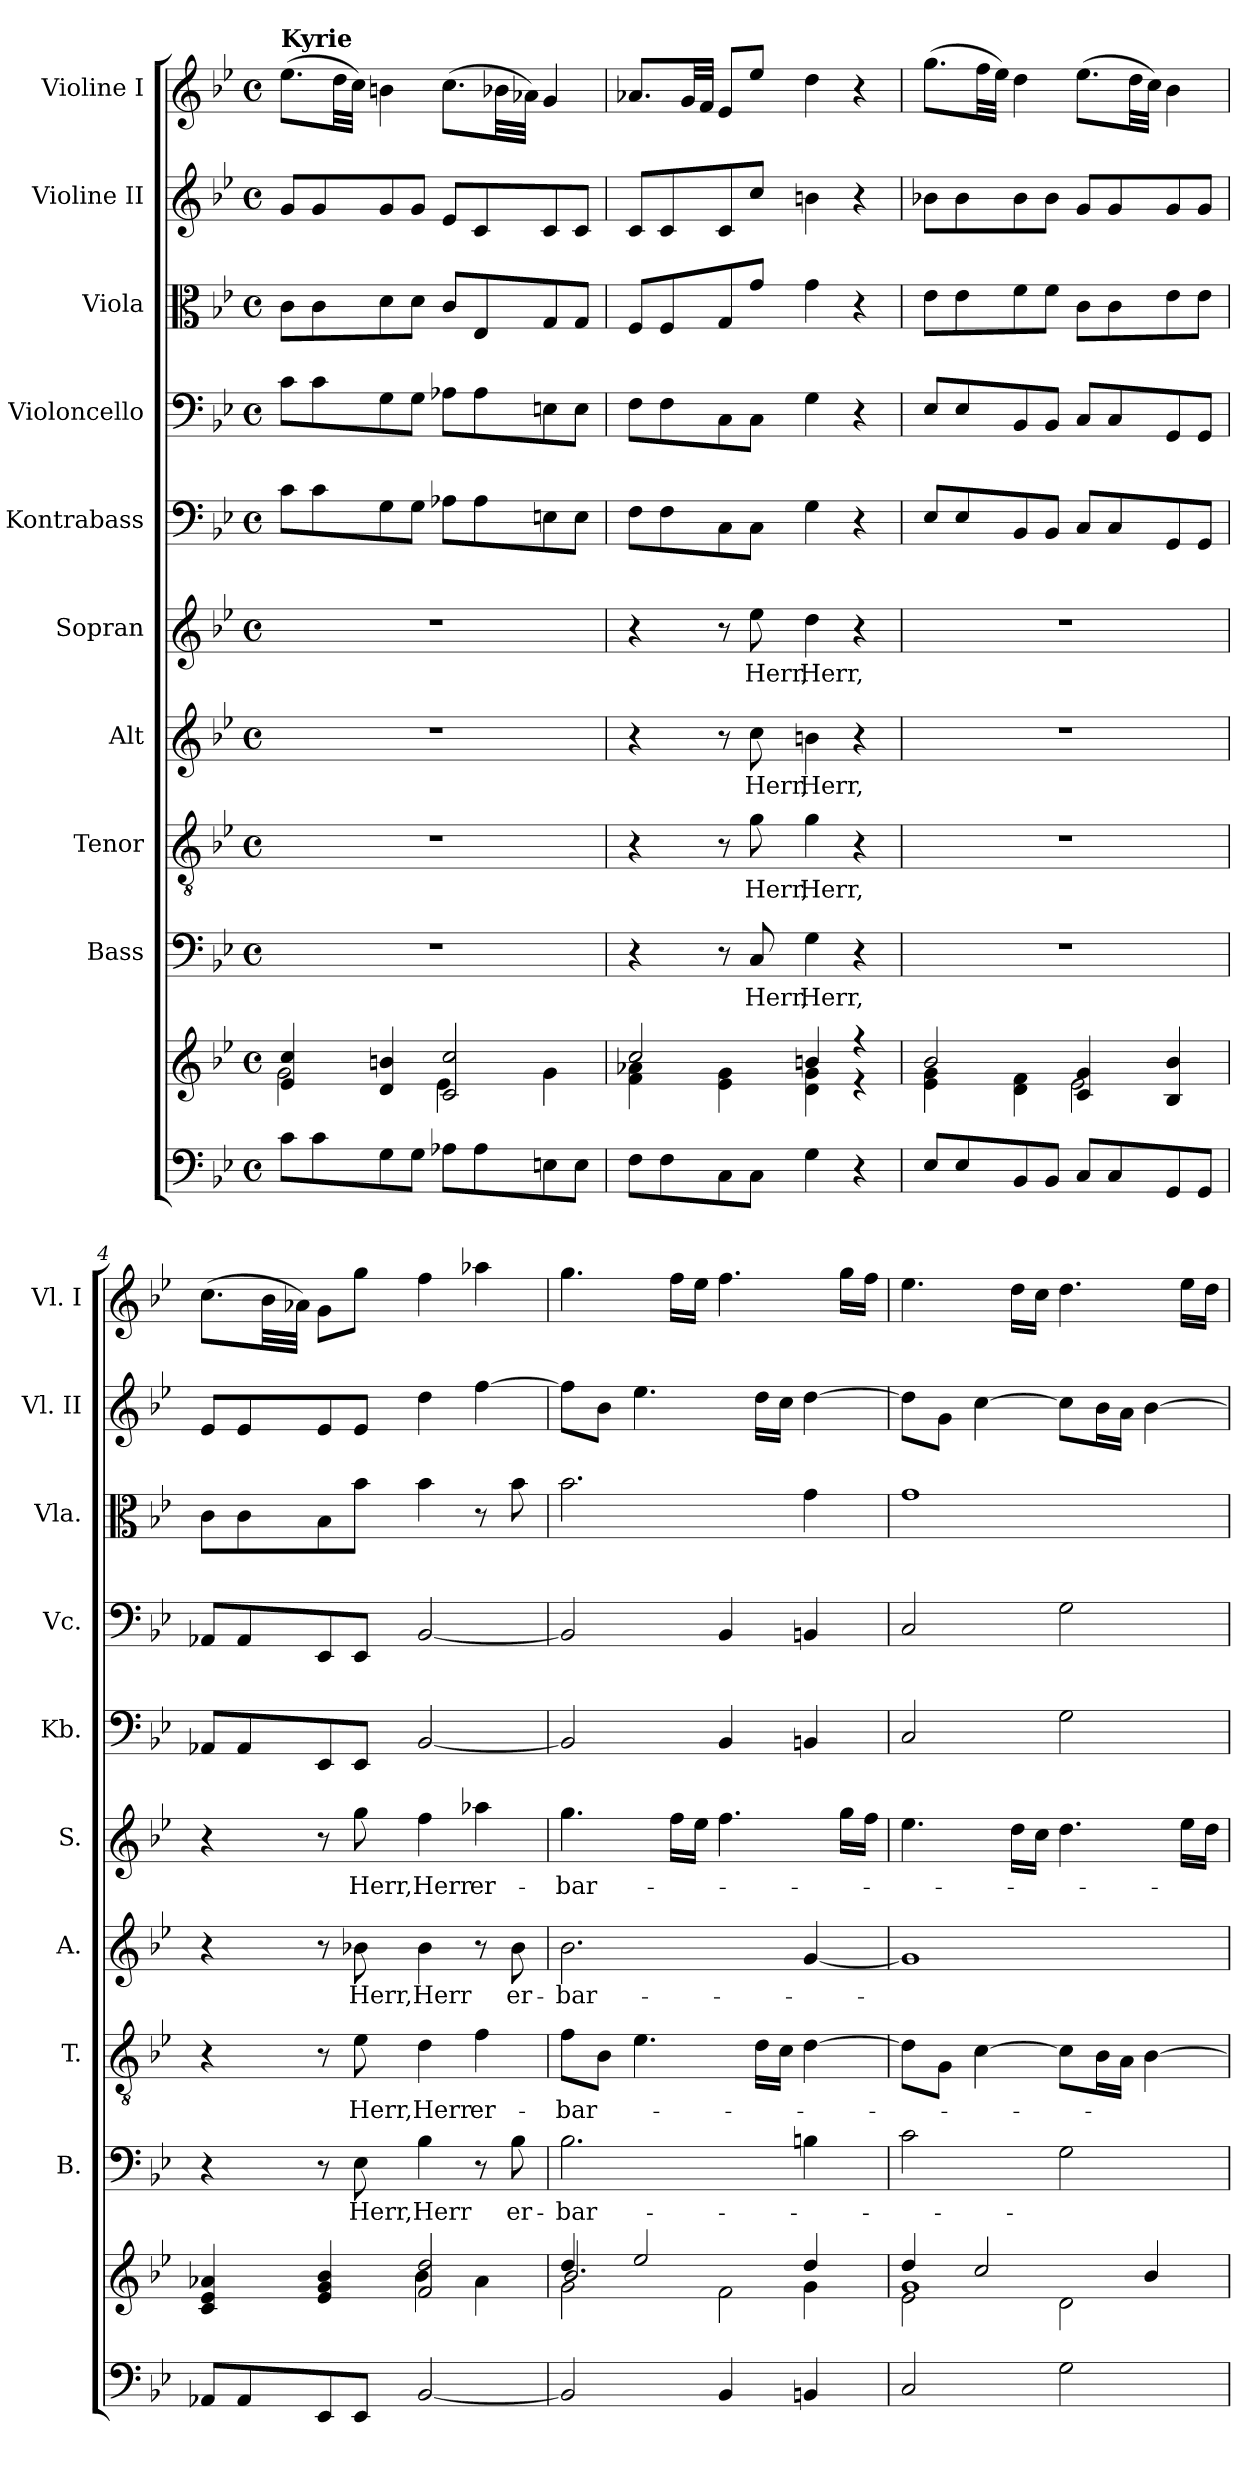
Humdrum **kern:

**kern	**kern	**kern	**text	**kern	**text	**kern	**text	**kern	**text	**kern	**kern	**kern	**kern	**kern
*part10	*part10	*part9	*part9	*part8	*part8	*part7	*part7	*part6	*part6	*part5	*part4	*part3	*part2	*part1
*staff11	*staff10	*staff9	*staff9	*staff8	*staff8	*staff7	*staff7	*staff6	*staff6	*staff5	*staff4	*staff3	*staff2	*staff1
*	*	*I"Bass	*	*I"Tenor	*	*I"Alt	*	*I"Sopran	*	*I"Kontrabass	*I"Violoncello	*I"Viola	*I"Violine II	*I"Violine I
*	*	*I'B.	*	*I'T.	*	*I'A.	*	*I'S.	*	*I'Kb.	*I'Vc.	*I'Vla.	*I'Vl. II	*I'Vl. I
*clefF4	*clefG2	*clefF4	*	*clefGv2	*	*clefG2	*	*clefG2	*	*clefF4	*clefF4	*clefC3	*clefG2	*clefG2
*	*	*	*	*	*	*	*	*	*	*ITrd7c12	*	*	*	*
*k[b-e-]	*k[b-e-]	*k[b-e-]	*	*k[b-e-]	*	*k[b-e-]	*	*k[b-e-]	*	*k[b-e-]	*k[b-e-]	*k[b-e-]	*k[b-e-]	*k[b-e-]
*B-:	*B-:	*B-:	*	*B-:	*	*B-:	*	*B-:	*	*B-:	*B-:	*B-:	*B-:	*B-:
*M4/4	*M4/4	*M4/4	*	*M4/4	*	*M4/4	*	*M4/4	*	*M4/4	*M4/4	*M4/4	*M4/4	*M4/4
*met(c)	*met(c)	*met(c)	*	*met(c)	*	*met(c)	*	*met(c)	*	*met(c)	*met(c)	*met(c)	*met(c)	*met(c)
=1	=1	=1	=1	=1	=1	=1	=1	=1	=1	=1	=1	=1	=1	=1
*	*^	*	*	*	*	*	*	*	*	*	*	*	*	*
!	!	!	!	!	!	!	!	!	!	!	!	!	!	!	!LO:TX:a:B:t=Kyrie
8c\L	4e-/ 4cc/	2g\	1r	.	1r	.	1r	.	1r	.	8C\L	8c\L	8c\L	8g/L	(>8.ee-\L
8c\	.	.	.	.	.	.	.	.	.	.	8C\	8c\	8c\	8g/	.
.	.	.	.	.	.	.	.	.	.	.	.	.	.	.	32dd\LL
.	.	.	.	.	.	.	.	.	.	.	.	.	.	.	32cc\JJJ)
8G\	4d/ 4bn/	.	.	.	.	.	.	.	.	.	8GG\	8G\	8d\	8g/	4bn\
8G\J	.	.	.	.	.	.	.	.	.	.	8GG\J	8G\J	8d\J	8g/J	.
8A-X\L	2c/ 2cc/	4e-\	.	.	.	.	.	.	.	.	8AA-X\L	8A-X\L	8c/L	8e-/L	(>8.cc\L
8A-\	.	.	.	.	.	.	.	.	.	.	8AA-\	8A-\	8E-/	8c/	.
.	.	.	.	.	.	.	.	.	.	.	.	.	.	.	32b-X\LL
.	.	.	.	.	.	.	.	.	.	.	.	.	.	.	32a-X\JJJ)
8En\	.	4g\	.	.	.	.	.	.	.	.	8EEn\	8En\	8G/	8c/	4g/
8E\J	.	.	.	.	.	.	.	.	.	.	8EE\J	8E\J	8G/J	8c/J	.
=2	=2	=2	=2	=2	=2	=2	=2	=2	=2	=2	=2	=2	=2	=2	=2
8F\L	2cc/	4f\ 4a-X\	4r	.	4r	.	4r	.	4r	.	8FF\L	8F\L	8F/L	8c/L	8.a-X/L
8F\	.	.	.	.	.	.	.	.	.	.	8FF\	8F\	8F/	8c/	.
.	.	.	.	.	.	.	.	.	.	.	.	.	.	.	32g/LL
.	.	.	.	.	.	.	.	.	.	.	.	.	.	.	32f/JJJ
8C\	.	4e-\ 4g\	8r	.	8r	.	8r	.	8r	.	8CC\	8C\	8G/	8c/	8e-/L
!	!	!	!	!LO:LY:b	!	!LO:LY:b	!	!LO:LY:b	!	!LO:LY:b	!	!	!	!	!
8C\J	.	.	8C/	Herr,	8g\	Herr,	8cc\	Herr,	8ee-\	Herr,	8CC\J	8C\J	8g/J	8cc/J	8ee-/J
!	!	!	!	!LO:LY:b	!	!LO:LY:b	!	!LO:LY:b	!	!LO:LY:b	!	!	!	!	!
4G\	4bn/	4d\ 4g\	4G\	Herr,	4g\	Herr,	4bn\	Herr,	4dd\	Herr,	4GG\	4G\	4g\	4bn\	4dd\
4r	4r	4r	4r	.	4r	.	4r	.	4r	.	4r	4r	4r	4r	4r
=3	=3	=3	=3	=3	=3	=3	=3	=3	=3	=3	=3	=3	=3	=3	=3
8E-/L	2b-/	4e-\ 4g\	1r	.	1r	.	1r	.	1r	.	8EE-/L	8E-/L	8e-\L	8b-X\L	(>8.gg\L
8E-/	.	.	.	.	.	.	.	.	.	.	8EE-/	8E-/	8e-\	8b-\	.
.	.	.	.	.	.	.	.	.	.	.	.	.	.	.	32ff\LL
.	.	.	.	.	.	.	.	.	.	.	.	.	.	.	32ee-\JJJ)
8BB-/	.	4d\ 4f\	.	.	.	.	.	.	.	.	8BBB-/	8BB-/	8f\	8b-\	4dd\
8BB-/J	.	.	.	.	.	.	.	.	.	.	8BBB-/J	8BB-/J	8f\J	8b-\J	.
8C/L	4c/ 4g/	2e-\	.	.	.	.	.	.	.	.	8CC/L	8C/L	8c\L	8g/L	(>8.ee-\L
8C/	.	.	.	.	.	.	.	.	.	.	8CC/	8C/	8c\	8g/	.
.	.	.	.	.	.	.	.	.	.	.	.	.	.	.	32dd\LL
.	.	.	.	.	.	.	.	.	.	.	.	.	.	.	32cc\JJJ)
8GG/	4B-/ 4b-/	.	.	.	.	.	.	.	.	.	8GGG/	8GG/	8e-\	8g/	4b-\
8GG/J	.	.	.	.	.	.	.	.	.	.	8GGG/J	8GG/J	8e-\J	8g/J	.
!!LO:PB:g=z
=4	=4	=4	=4	=4	=4	=4	=4	=4	=4	=4	=4	=4	=4	=4	=4
8AA-X/L	4c/ 4e-/ 4a-X/	2ryy	4r	.	4r	.	4r	.	4r	.	8AAA-X/L	8AA-X/L	8c\L	8e-/L	(>8.cc\L
8AA-/	.	.	.	.	.	.	.	.	.	.	8AAA-/	8AA-/	8c\	8e-/	.
.	.	.	.	.	.	.	.	.	.	.	.	.	.	.	32b-\LL
.	.	.	.	.	.	.	.	.	.	.	.	.	.	.	32a-X\JJJ)
8EE-/	4e-/ 4g/ 4b-/	.	8r	.	8r	.	8r	.	8r	.	8EEE-/	8EE-/	8B-\	8e-/	8g\L
!	!	!	!	!LO:LY:b	!	!LO:LY:b	!	!LO:LY:b	!	!LO:LY:b	!	!	!	!	!
8EE-/J	.	.	8E-\	Herr,	8e-\	Herr,	8b-X\	Herr,	8gg\	Herr,	8EEE-/J	8EE-/J	8b-\J	8e-/J	8gg\J
!	!	!	!	!LO:LY:b	!	!LO:LY:b	!	!LO:LY:b	!	!LO:LY:b	!	!	!	!	!
[2BB-/	2f/ 2dd/	4b-\	4B-\	Herr	4d\	Herr	4b-\	Herr	4ff\	Herr	[2BBB-/	[2BB-/	4b-\	4dd\	4ff\
!	!	!	!	!	!	!LO:LY:b	!	!	!	!LO:LY:b	!	!	!	!	!
.	.	4a-\	8r	.	4f\	er-	8r	.	4aa-X\	er-	.	.	8r	[4ff\	4aa-X\
!	!	!	!	!LO:LY:b	!	!	!	!LO:LY:b	!	!	!	!	!	!	!
.	.	.	8B-\	er-	.	.	8b-\	er-	.	.	.	.	8b-\	.	.
=5	=5	=5	=5	=5	=5	=5	=5	=5	=5	=5	=5	=5	=5	=5	=5
*	*	*^	*	*	*	*	*	*	*	*	*	*	*	*	*
!	!	!	!	!	!LO:LY:b	!	!LO:LY:b	!	!LO:LY:b	!	!LO:LY:b	!	!	!	!	!
2BB-/]	4dd/	2g\	2.b-/	2.B-\	-bar-	8f\L	-bar-	2.b-\	-bar-	4.gg\	-bar-	2BBB-/]	2BB-/]	2.b-\	8ff\L]	4.gg\
.	.	.	.	.	.	8B-\J	.	.	.	.	.	.	.	.	8b-\J	.
.	2ee-/	.	.	.	.	4.e-\	.	.	.	.	.	.	.	.	4.ee-\	.
.	.	.	.	.	.	.	.	.	.	16ff\LL	.	.	.	.	.	16ff\LL
.	.	.	.	.	.	.	.	.	.	16ee-\JJ	.	.	.	.	.	16ee-\JJ
4BB-/	.	2f\	.	.	.	.	.	.	.	4.ff\	.	4BBB-/	4BB-/	.	.	4.ff\
.	.	.	.	.	.	16d\LL	.	.	.	.	.	.	.	.	16dd\LL	.
.	.	.	.	.	.	16c\JJ	.	.	.	.	.	.	.	.	16cc\JJ	.
4BBn/	4dd/	.	4g\	4Bn\	.	[4d\	.	[4g/	.	.	.	4BBBn/	4BBn/	4g\	[4dd\	.
.	.	.	.	.	.	.	.	.	.	16gg\LL	.	.	.	.	.	16gg\LL
.	.	.	.	.	.	.	.	.	.	16ff\JJ	.	.	.	.	.	16ff\JJ
=6	=6	=6	=6	=6	=6	=6	=6	=6	=6	=6	=6	=6	=6	=6	=6	=6
2C/	4dd/	2e-\	1g	2c\	.	8d\L]	.	1g]	.	4.ee-\	.	2CC/	2C/	1g	8dd\L]	4.ee-\
.	.	.	.	.	.	8G\J	.	.	.	.	.	.	.	.	8g\J	.
.	2cc/	.	.	.	.	[4c\	.	.	.	.	.	.	.	.	[4cc\	.
.	.	.	.	.	.	.	.	.	.	16dd\LL	.	.	.	.	.	16dd\LL
.	.	.	.	.	.	.	.	.	.	16cc\JJ	.	.	.	.	.	16cc\JJ
2G\	.	2d\	.	2G\	.	8c\L]	.	.	.	4.dd\	.	2GG\	2G\	.	8cc\L]	4.dd\
.	.	.	.	.	.	16B-\L	.	.	.	.	.	.	.	.	16b-\L	.
.	.	.	.	.	.	16A\JJ	.	.	.	.	.	.	.	.	16a\JJ	.
.	4b-/	.	.	.	.	[4B-\	.	.	.	.	.	.	.	.	[4b-\	.
.	.	.	.	.	.	.	.	.	.	16ee-\LL	.	.	.	.	.	16ee-\LL
.	.	.	.	.	.	.	.	.	.	16dd\JJ	.	.	.	.	.	16dd\JJ
*	*v	*v	*v	*	*	*	*	*	*	*	*	*	*	*	*	*
=	=	=	=	=	=	=	=	=	=	=	=	=	=	=
*-	*-	*-	*-	*-	*-	*-	*-	*-	*-	*-	*-	*-	*-	*-
